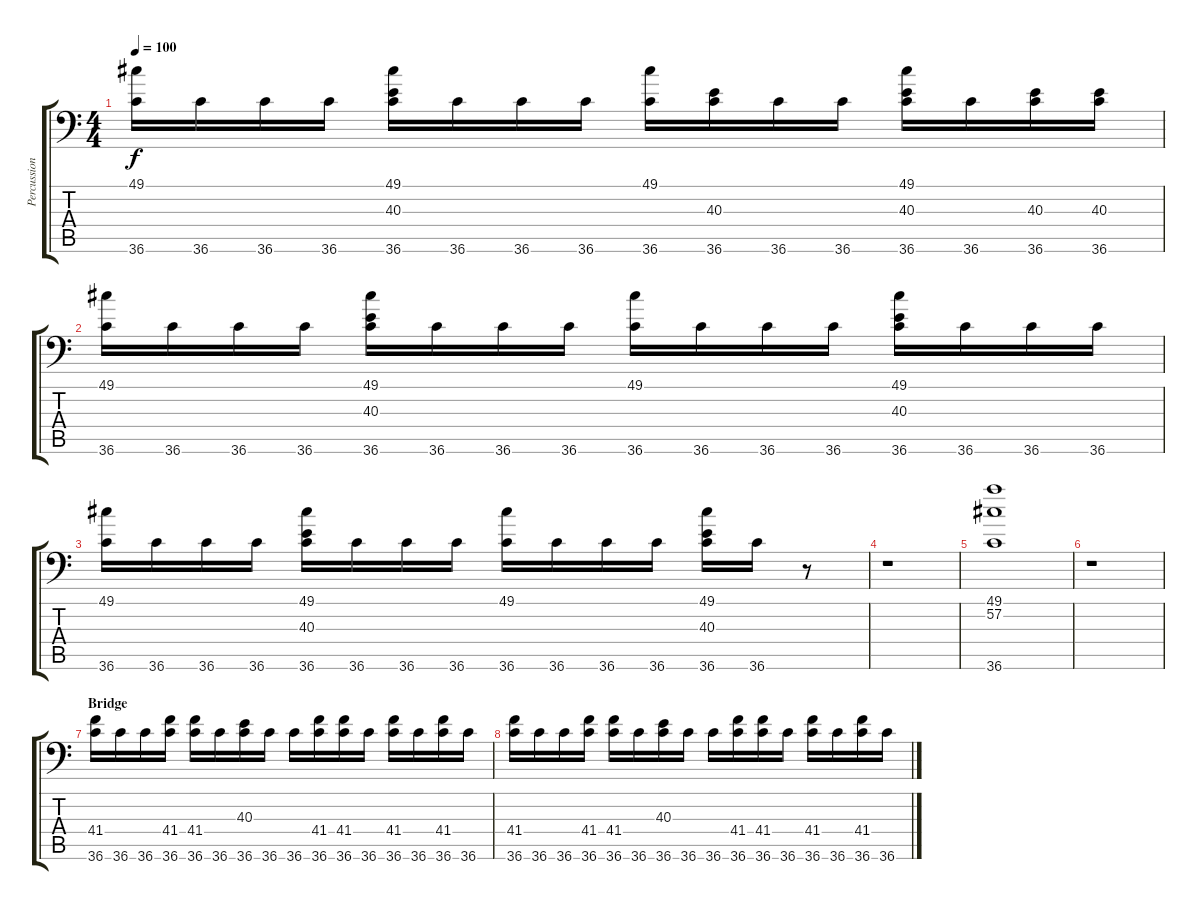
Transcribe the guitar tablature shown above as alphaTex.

\track ("Percussion" "Percussion") {instrument acousticgrandpiano}
\staff {score tabs}
\tuning (C-1 C-1 C-1 C-1 C-1 C-1) {hide}
\ts (4 4)
\tempo 100
\clef f4
\ks c
(49.1 36.6).16{dy f} 36.6.16 36.6.16 36.6.16 (49.1 40.3 36.6).16 36.6.16 36.6.16 36.6.16 (49.1 36.6).16 (40.3 36.6).16 36.6.16 36.6.16 (49.1 40.3 36.6).16 36.6.16 (40.3 36.6).16 (40.3 36.6).16 |
(49.1 36.6).16 36.6.16 36.6.16 36.6.16 (49.1 40.3 36.6).16 36.6.16 36.6.16 36.6.16 (49.1 36.6).16 36.6.16 36.6.16 36.6.16 (49.1 40.3 36.6).16 36.6.16 36.6.16 36.6.16 |
(49.1 36.6).16 36.6.16 36.6.16 36.6.16 (49.1 40.3 36.6).16 36.6.16 36.6.16 36.6.16 (49.1 36.6).16 36.6.16 36.6.16 36.6.16 (49.1 40.3 36.6).16 36.6.16 r.8 |
r.1 |
(49.1 57.2 36.6).1 |
r.1 |
\section ("" "Bridge")
(41.4 36.6).16 36.6.16 36.6.16 (41.4 36.6).16 (41.4 36.6).16 36.6.16 (40.3 36.6).16 36.6.16 36.6.16 (41.4 36.6).16 (41.4 36.6).16 36.6.16 (41.4 36.6).16 36.6.16 (41.4 36.6).16 36.6.16 |
(41.4 36.6).16 36.6.16 36.6.16 (41.4 36.6).16 (41.4 36.6).16 36.6.16 (40.3 36.6).16 36.6.16 36.6.16 (41.4 36.6).16 (41.4 36.6).16 36.6.16 (41.4 36.6).16 36.6.16 (41.4 36.6).16 36.6.16
